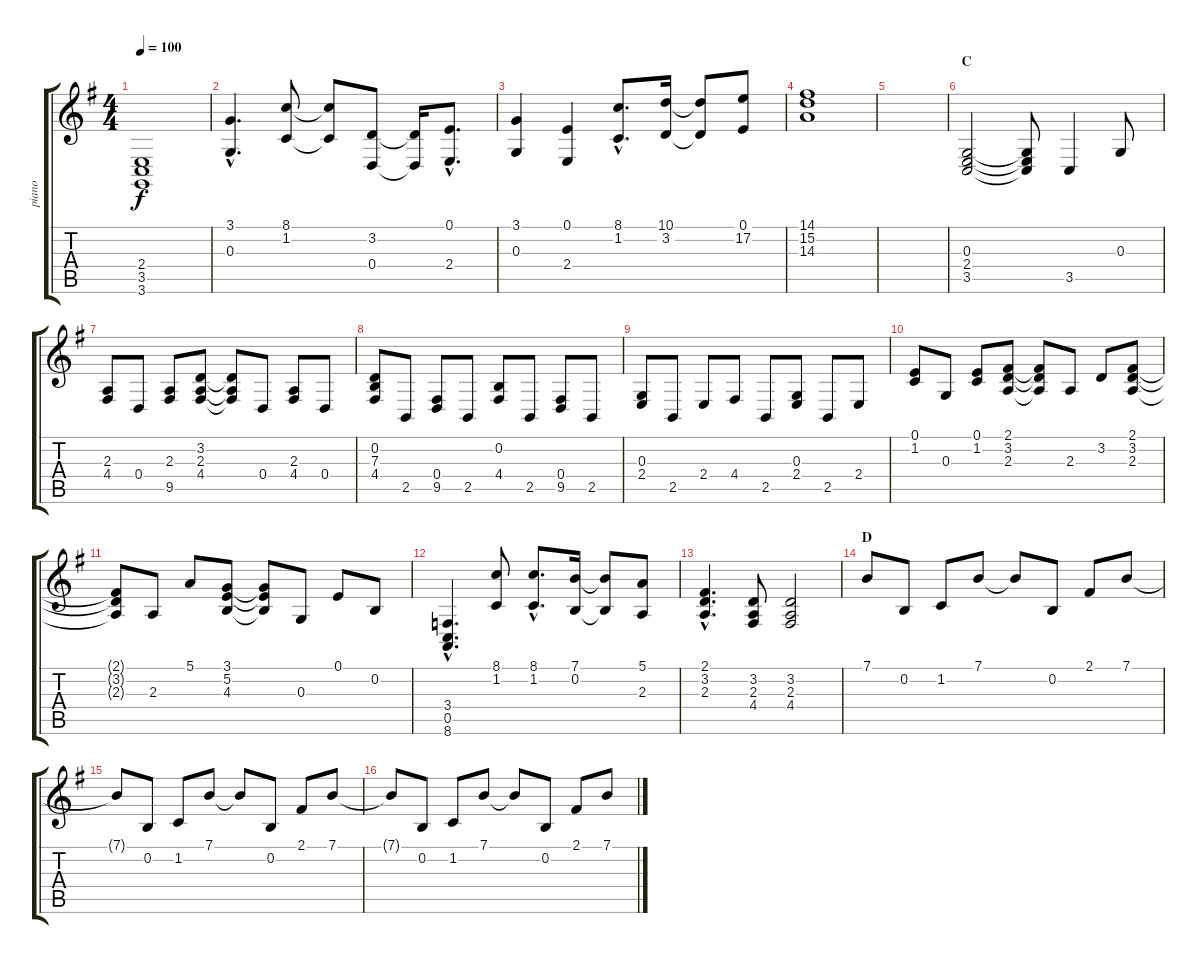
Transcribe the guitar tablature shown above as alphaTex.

\track ("piano" "piano") {instrument acousticgrandpiano}
\staff {score tabs}
\tuning (E4 B3 G3 D3 A2 E2) {hide}
\ts (4 4)
\tempo 100
\clef g2
\ks g
(2.4 3.5 3.6).1{dy f} |
(3.1{hac} 0.3{hac}).4{d} (8.1 1.2).8 (8.1{t} 1.2{t}).8 (3.2 0.4).8 (3.2{t} 0.4{t}).16 (0.1{hac} 2.4{hac}).8{d} |
(3.1 0.3).4 (0.1 2.4).4 (8.1{hac} 1.2{hac}).8{d} (10.1 3.2).16 (10.1{t} 3.2{t}).8 (0.1 17.2).8 |
(14.1 15.2 14.3).1 |
|
\section ("" "C")
(0.3 2.4 3.5).2 (0.3{t} 2.4{t} 3.5{t}).8 3.5.4 0.3.8 |
(2.3 4.4).8 0.4.8 (2.3 9.5).8 (3.2 2.3 4.4).8 (3.2{t} 2.3{t} 4.4{t}).8 0.4.8 (2.3 4.4).8 0.4.8 |
(0.2 7.3 4.4).8 2.5.8 (0.4 9.5).8 2.5.8 (0.2 4.4).8 2.5.8 (0.4 9.5).8 2.5.8 |
(0.3 2.4).8 2.5.8 2.4.8 4.4.8 2.5.8 (0.3 2.4).8 2.5.8 2.4.8 |
(0.1 1.2).8 0.3.8 (0.1 1.2).8 (2.1 3.2 2.3).8 (2.1{t} 3.2{t} 2.3{t}).8 2.3.8 3.2.8 (2.1 3.2 2.3).8 |
(2.1{t} 3.2{t} 2.3{t}).8 2.3.8 5.1.8 (3.1 5.2 4.3).8 (3.1{t} 5.2{t} 4.3{t}).8 0.3.8 0.1.8 0.2.8 |
(3.4{hac} 0.5{hac} 8.6{hac}).4{d} (8.1 1.2).8 (8.1{hac} 1.2{hac}).8{d} (7.1 0.2).16 (7.1{t} 0.2{t}).8 (5.1 2.3).8 |
(2.1{hac} 3.2{hac} 2.3{hac}).4{d} (3.2 2.3 4.4).8 (3.2 2.3 4.4).2 |
\section ("" "D")
7.1.8 0.2.8 1.2.8 7.1.8 7.1{t}.8 0.2.8 2.1.8 7.1.8 |
7.1{t}.8 0.2.8 1.2.8 7.1.8 7.1{t}.8 0.2.8 2.1.8 7.1.8 |
7.1{t}.8 0.2.8 1.2.8 7.1.8 7.1{t}.8 0.2.8 2.1.8 7.1.8
